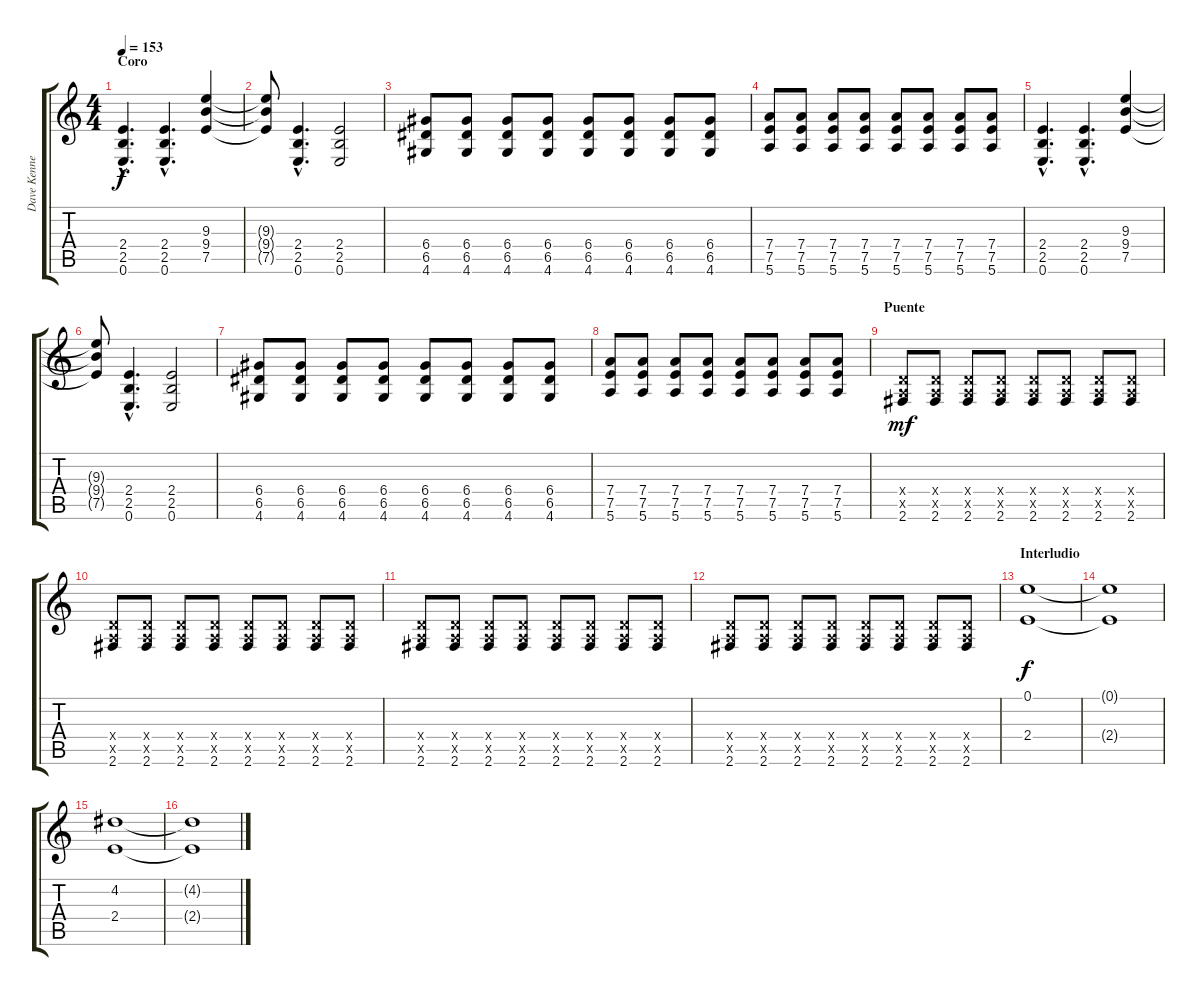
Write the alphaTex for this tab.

\track ("Dave Kennedy" "Dave Kenne") {instrument distortionguitar}
\staff {score tabs}
\tuning (E4 B3 G3 D3 A2 E2) {hide}
\ts (4 4)
\section ("" "Coro")
\tempo 153
\clef g2
\ks c
(2.4{hac} 2.5{hac} 0.6{hac}).4{d dy f} (2.4{hac} 2.5{hac} 0.6{hac}).4{d} (9.3 9.4 7.5).4 |
(9.3{t} 9.4{t} 7.5{t}).8 (2.4{hac} 2.5{hac} 0.6{hac}).4{d} (2.4 2.5 0.6).2 |
(6.4 6.5 4.6).8 (6.4 6.5 4.6).8 (6.4 6.5 4.6).8 (6.4 6.5 4.6).8 (6.4 6.5 4.6).8 (6.4 6.5 4.6).8 (6.4 6.5 4.6).8 (6.4 6.5 4.6).8 |
(7.4 7.5 5.6).8 (7.4 7.5 5.6).8 (7.4 7.5 5.6).8 (7.4 7.5 5.6).8 (7.4 7.5 5.6).8 (7.4 7.5 5.6).8 (7.4 7.5 5.6).8 (7.4 7.5 5.6).8 |
(2.4{hac} 2.5{hac} 0.6{hac}).4{d} (2.4{hac} 2.5{hac} 0.6{hac}).4{d} (9.3 9.4 7.5).4 |
(9.3{t} 9.4{t} 7.5{t}).8 (2.4{hac} 2.5{hac} 0.6{hac}).4{d} (2.4 2.5 0.6).2 |
(6.4 6.5 4.6).8 (6.4 6.5 4.6).8 (6.4 6.5 4.6).8 (6.4 6.5 4.6).8 (6.4 6.5 4.6).8 (6.4 6.5 4.6).8 (6.4 6.5 4.6).8 (6.4 6.5 4.6).8 |
(7.4 7.5 5.6).8 (7.4 7.5 5.6).8 (7.4 7.5 5.6).8 (7.4 7.5 5.6).8 (7.4 7.5 5.6).8 (7.4 7.5 5.6).8 (7.4 7.5 5.6).8 (7.4 7.5 5.6).8 |
\section ("" "Puente")
(0.4{x} 0.5{x} 2.6).8{dy mf} (0.4{x} 0.5{x} 2.6).8 (0.4{x} 0.5{x} 2.6).8 (0.4{x} 0.5{x} 2.6).8 (0.4{x} 0.5{x} 2.6).8 (0.4{x} 0.5{x} 2.6).8 (0.4{x} 0.5{x} 2.6).8 (0.4{x} 0.5{x} 2.6).8 |
(0.4{x} 0.5{x} 2.6).8 (0.4{x} 0.5{x} 2.6).8 (0.4{x} 0.5{x} 2.6).8 (0.4{x} 0.5{x} 2.6).8 (0.4{x} 0.5{x} 2.6).8 (0.4{x} 0.5{x} 2.6).8 (0.4{x} 0.5{x} 2.6).8 (0.4{x} 0.5{x} 2.6).8 |
(0.4{x} 0.5{x} 2.6).8 (0.4{x} 0.5{x} 2.6).8 (0.4{x} 0.5{x} 2.6).8 (0.4{x} 0.5{x} 2.6).8 (0.4{x} 0.5{x} 2.6).8 (0.4{x} 0.5{x} 2.6).8 (0.4{x} 0.5{x} 2.6).8 (0.4{x} 0.5{x} 2.6).8 |
(0.4{x} 0.5{x} 2.6).8 (0.4{x} 0.5{x} 2.6).8 (0.4{x} 0.5{x} 2.6).8 (0.4{x} 0.5{x} 2.6).8 (0.4{x} 0.5{x} 2.6).8 (0.4{x} 0.5{x} 2.6).8 (0.4{x} 0.5{x} 2.6).8 (0.4{x} 0.5{x} 2.6).8 |
\section ("" "Interludio")
(0.1 2.4).1{dy f instrument clarinet} |
(0.1{t} 2.4{t}).1 |
(4.2 2.4).1 |
(4.2{t} 2.4{t}).1
